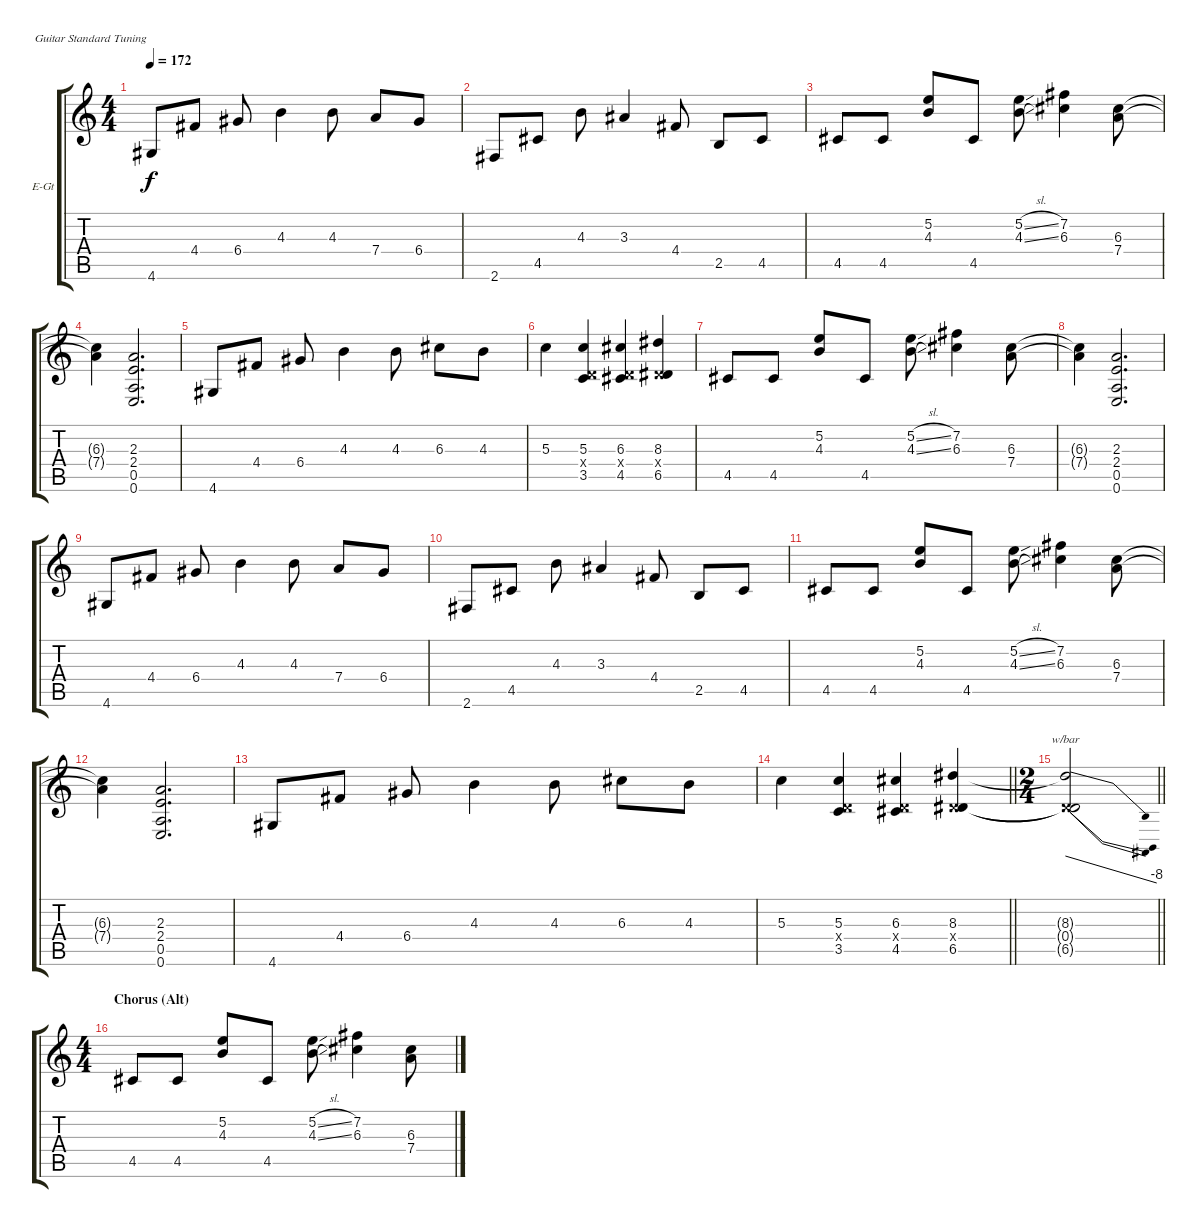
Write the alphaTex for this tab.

\bracketExtendMode groupsimilarinstruments
\firstSystemTrackNameOrientation horizontal
\otherSystemsTrackNameOrientation horizontal
\track ("Guitar 1" "E-Gt") {instrument distortionguitar}
\staff {score tabs}
\tuning (E4 B3 G3 D3 A2 E2)
\ts (4 4)
\tempo 172
\clef g2
\ks c
4.6.8{dy f} 4.4.8 6.4.8 4.3.4 4.3.8 7.4.8 6.4.8 |
2.6.8 4.5.8 4.3.8 3.3.4 4.4.8 2.5.8 4.5.8 |
4.5.8 4.5.8 (5.2 4.3).8 4.5.8 (5.2{sl} 4.3{sl}).8 (7.2 6.3).4 (6.3 7.4).8 |
(6.3{t} 7.4{t}).4 (2.3 2.4 0.5 0.6).2{d} |
4.6.8 4.4.8 6.4.8 4.3.4 4.3.8 6.3.8 4.3.8 |
5.3.4 (5.3 0.4{x} 3.5).4 (6.3 0.4{x} 4.5).4 (8.3 0.4{x} 6.5).4 |
4.5.8 4.5.8 (5.2 4.3).8 4.5.8 (5.2{sl} 4.3{sl}).8 (7.2 6.3).4 (6.3 7.4).8 |
(6.3{t} 7.4{t}).4 (2.3 2.4 0.5 0.6).2{d} |
4.6.8 4.4.8 6.4.8 4.3.4 4.3.8 7.4.8 6.4.8 |
2.6.8 4.5.8 4.3.8 3.3.4 4.4.8 2.5.8 4.5.8 |
4.5.8 4.5.8 (5.2 4.3).8 4.5.8 (5.2{sl} 4.3{sl}).8 (7.2 6.3).4 (6.3 7.4).8 |
(6.3{t} 7.4{t}).4 (2.3 2.4 0.5 0.6).2{d} |
4.6.8 4.4.8 6.4.8 4.3.4 4.3.8 6.3.8 4.3.8 |
\barLineRight lightlight
5.3.4 (5.3 0.4{x} 3.5).4 (6.3 0.4{x} 4.5).4 (8.3 0.4{x} 6.5).4 |
\ts (2 4)
\beaming (8 2 2)
\barLineRight lightlight
(8.3{t} 0.4{x t} 6.5{t}).2{tbe (dive default 0 0 60 -32)} |
\ts (4 4)
\beaming (8 2 2 2 2)
\section ("" "Chorus (Alt)")
4.5.8 4.5.8 (5.2 4.3).8 4.5.8 (5.2{sl} 4.3{sl}).8 (7.2 6.3).4 (6.3 7.4).8
